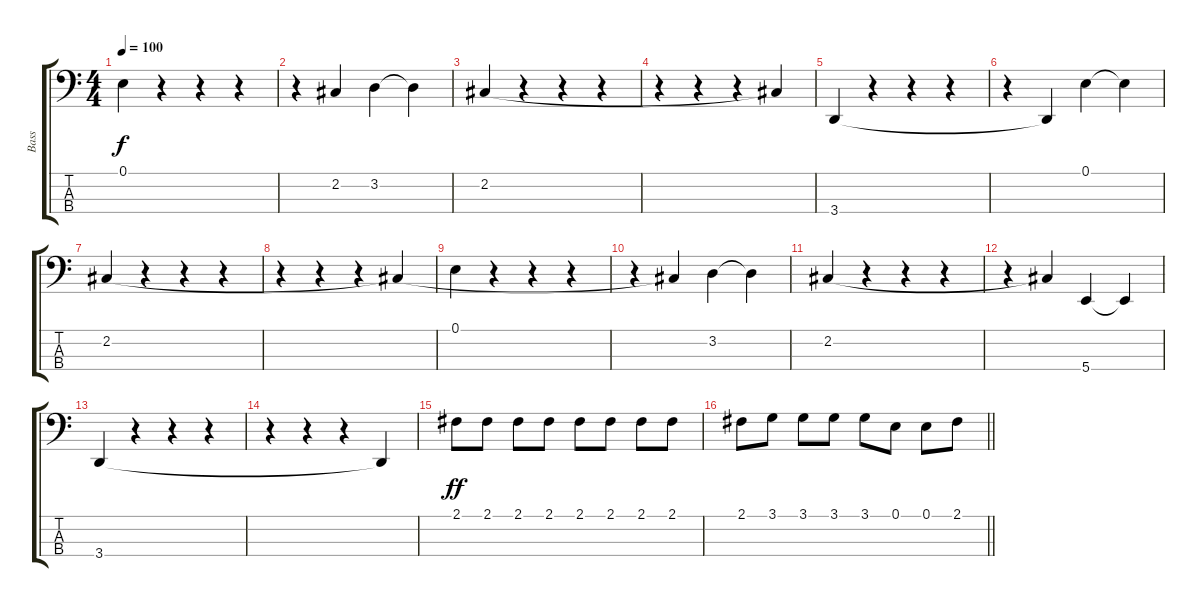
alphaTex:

\track ("Bass" "Bass") {instrument electricbasspick}
\staff {score tabs}
\tuning (E2 B1 Gb1 B0) {hide}
\ts (4 4)
\tempo 100
\clef f4
\ks c
0.1.4{dy f} r.4 r.4 r.4 |
r.4 2.2{t}.4 3.2.4 3.2{t}.4 |
2.2.4 r.4 r.4 r.4 |
r.4 r.4 r.4 2.2{t}.4 |
3.4.4 r.4 r.4 r.4 |
r.4 3.4{t}.4 0.1.4 0.1{t}.4 |
2.2.4 r.4 r.4 r.4 |
r.4 r.4 r.4 2.2{t}.4 |
0.1.4 r.4 r.4 r.4 |
r.4 2.2{t}.4 3.2.4 3.2{t}.4 |
2.2.4 r.4 r.4 r.4 |
r.4 2.2{t}.4 5.4.4 5.4{t}.4 |
3.4.4 r.4 r.4 r.4 |
r.4 r.4 r.4 3.4{t}.4 |
2.1.8{dy ff} 2.1.8 2.1.8 2.1.8 2.1.8 2.1.8 2.1.8 2.1.8 |
\barLineRight lightlight
2.1.8 3.1.8 3.1.8 3.1.8 3.1.8 0.1.8 0.1.8 2.1.8
